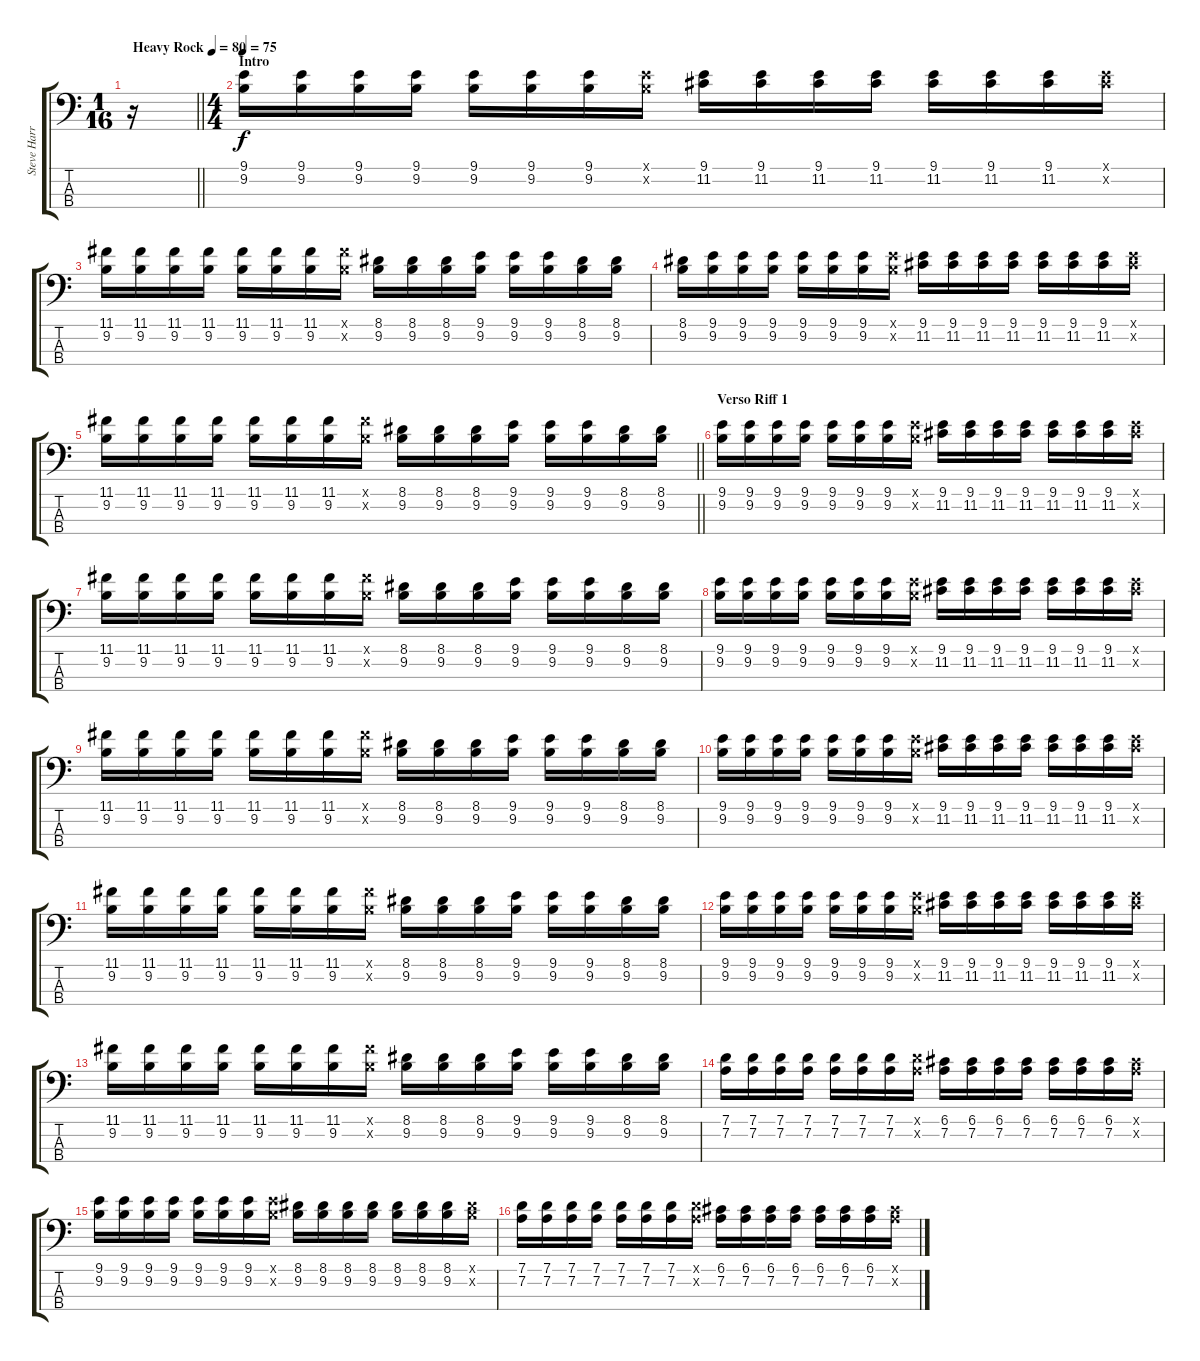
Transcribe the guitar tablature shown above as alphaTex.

\track ("Steve Harris" "Steve Harr") {instrument electricbassfinger}
\staff {score tabs}
\tuning (G2 D2 A1 E1) {hide}
\ts (1 16)
\tempo (80 "Heavy Rock")
\clef f4
\barLineRight lightlight
\ks c
r.16{dy f instrument electricbassfinger} |
\ts (4 4)
\section ("" "Intro")
\tempo 75
(9.1 9.2).16{volume 13} (9.1 9.2).16 (9.1 9.2).16 (9.1 9.2).16 (9.1 9.2).16 (9.1 9.2).16 (9.1 9.2).16 (9.1{x} 9.2{x}).16 (9.1 11.2).16 (9.1 11.2).16 (9.1 11.2).16 (9.1 11.2).16 (9.1 11.2).16 (9.1 11.2).16 (9.1 11.2).16 (9.1{x} 11.2{x}).16 |
(11.1 9.2).16 (11.1 9.2).16 (11.1 9.2).16 (11.1 9.2).16 (11.1 9.2).16 (11.1 9.2).16 (11.1 9.2).16 (11.1{x} 9.2{x}).16 (8.1 9.2).16 (8.1 9.2).16 (8.1 9.2).16 (9.1 9.2).16 (9.1 9.2).16 (9.1 9.2).16 (8.1 9.2).16 (8.1 9.2).16 |
(8.1 9.2).16 (9.1 9.2).16 (9.1 9.2).16 (9.1 9.2).16 (9.1 9.2).16 (9.1 9.2).16 (9.1 9.2).16 (9.1{x} 9.2{x}).16 (9.1 11.2).16 (9.1 11.2).16 (9.1 11.2).16 (9.1 11.2).16 (9.1 11.2).16 (9.1 11.2).16 (9.1 11.2).16 (9.1{x} 11.2{x}).16 |
\barLineRight lightlight
(11.1 9.2).16 (11.1 9.2).16 (11.1 9.2).16 (11.1 9.2).16 (11.1 9.2).16 (11.1 9.2).16 (11.1 9.2).16 (11.1{x} 9.2{x}).16 (8.1 9.2).16 (8.1 9.2).16 (8.1 9.2).16 (9.1 9.2).16 (9.1 9.2).16 (9.1 9.2).16 (8.1 9.2).16 (8.1 9.2).16 |
\section ("" "Verso Riff 1")
(9.1 9.2).16 (9.1 9.2).16 (9.1 9.2).16 (9.1 9.2).16 (9.1 9.2).16 (9.1 9.2).16 (9.1 9.2).16 (9.1{x} 9.2{x}).16 (9.1 11.2).16 (9.1 11.2).16 (9.1 11.2).16 (9.1 11.2).16 (9.1 11.2).16 (9.1 11.2).16 (9.1 11.2).16 (9.1{x} 11.2{x}).16 |
(11.1 9.2).16 (11.1 9.2).16 (11.1 9.2).16 (11.1 9.2).16 (11.1 9.2).16 (11.1 9.2).16 (11.1 9.2).16 (11.1{x} 9.2{x}).16 (8.1 9.2).16 (8.1 9.2).16 (8.1 9.2).16 (9.1 9.2).16 (9.1 9.2).16 (9.1 9.2).16 (8.1 9.2).16 (8.1 9.2).16 |
(9.1 9.2).16 (9.1 9.2).16 (9.1 9.2).16 (9.1 9.2).16 (9.1 9.2).16 (9.1 9.2).16 (9.1 9.2).16 (9.1{x} 9.2{x}).16 (9.1 11.2).16 (9.1 11.2).16 (9.1 11.2).16 (9.1 11.2).16 (9.1 11.2).16 (9.1 11.2).16 (9.1 11.2).16 (9.1{x} 11.2{x}).16 |
(11.1 9.2).16 (11.1 9.2).16 (11.1 9.2).16 (11.1 9.2).16 (11.1 9.2).16 (11.1 9.2).16 (11.1 9.2).16 (11.1{x} 9.2{x}).16 (8.1 9.2).16 (8.1 9.2).16 (8.1 9.2).16 (9.1 9.2).16 (9.1 9.2).16 (9.1 9.2).16 (8.1 9.2).16 (8.1 9.2).16 |
(9.1 9.2).16 (9.1 9.2).16 (9.1 9.2).16 (9.1 9.2).16 (9.1 9.2).16 (9.1 9.2).16 (9.1 9.2).16 (9.1{x} 9.2{x}).16 (9.1 11.2).16 (9.1 11.2).16 (9.1 11.2).16 (9.1 11.2).16 (9.1 11.2).16 (9.1 11.2).16 (9.1 11.2).16 (9.1{x} 11.2{x}).16 |
(11.1 9.2).16 (11.1 9.2).16 (11.1 9.2).16 (11.1 9.2).16 (11.1 9.2).16 (11.1 9.2).16 (11.1 9.2).16 (11.1{x} 9.2{x}).16 (8.1 9.2).16 (8.1 9.2).16 (8.1 9.2).16 (9.1 9.2).16 (9.1 9.2).16 (9.1 9.2).16 (8.1 9.2).16 (8.1 9.2).16 |
(9.1 9.2).16 (9.1 9.2).16 (9.1 9.2).16 (9.1 9.2).16 (9.1 9.2).16 (9.1 9.2).16 (9.1 9.2).16 (9.1{x} 9.2{x}).16 (9.1 11.2).16 (9.1 11.2).16 (9.1 11.2).16 (9.1 11.2).16 (9.1 11.2).16 (9.1 11.2).16 (9.1 11.2).16 (9.1{x} 11.2{x}).16 |
(11.1 9.2).16 (11.1 9.2).16 (11.1 9.2).16 (11.1 9.2).16 (11.1 9.2).16 (11.1 9.2).16 (11.1 9.2).16 (11.1{x} 9.2{x}).16 (8.1 9.2).16 (8.1 9.2).16 (8.1 9.2).16 (9.1 9.2).16 (9.1 9.2).16 (9.1 9.2).16 (8.1 9.2).16 (8.1 9.2).16 |
(7.1 7.2).16 (7.1 7.2).16 (7.1 7.2).16 (7.1 7.2).16 (7.1 7.2).16 (7.1 7.2).16 (7.1 7.2).16 (7.1{x} 7.2{x}).16 (6.1 7.2).16 (6.1 7.2).16 (6.1 7.2).16 (6.1 7.2).16 (6.1 7.2).16 (6.1 7.2).16 (6.1 7.2).16 (6.1{x} 7.2{x}).16 |
(9.1 9.2).16 (9.1 9.2).16 (9.1 9.2).16 (9.1 9.2).16 (9.1 9.2).16 (9.1 9.2).16 (9.1 9.2).16 (9.1{x} 9.2{x}).16 (8.1 9.2).16 (8.1 9.2).16 (8.1 9.2).16 (8.1 9.2).16 (8.1 9.2).16 (8.1 9.2).16 (8.1 9.2).16 (8.1{x} 9.2{x}).16 |
(7.1 7.2).16 (7.1 7.2).16 (7.1 7.2).16 (7.1 7.2).16 (7.1 7.2).16 (7.1 7.2).16 (7.1 7.2).16 (7.1{x} 7.2{x}).16 (6.1 7.2).16 (6.1 7.2).16 (6.1 7.2).16 (6.1 7.2).16 (6.1 7.2).16 (6.1 7.2).16 (6.1 7.2).16 (6.1{x} 7.2{x}).16
